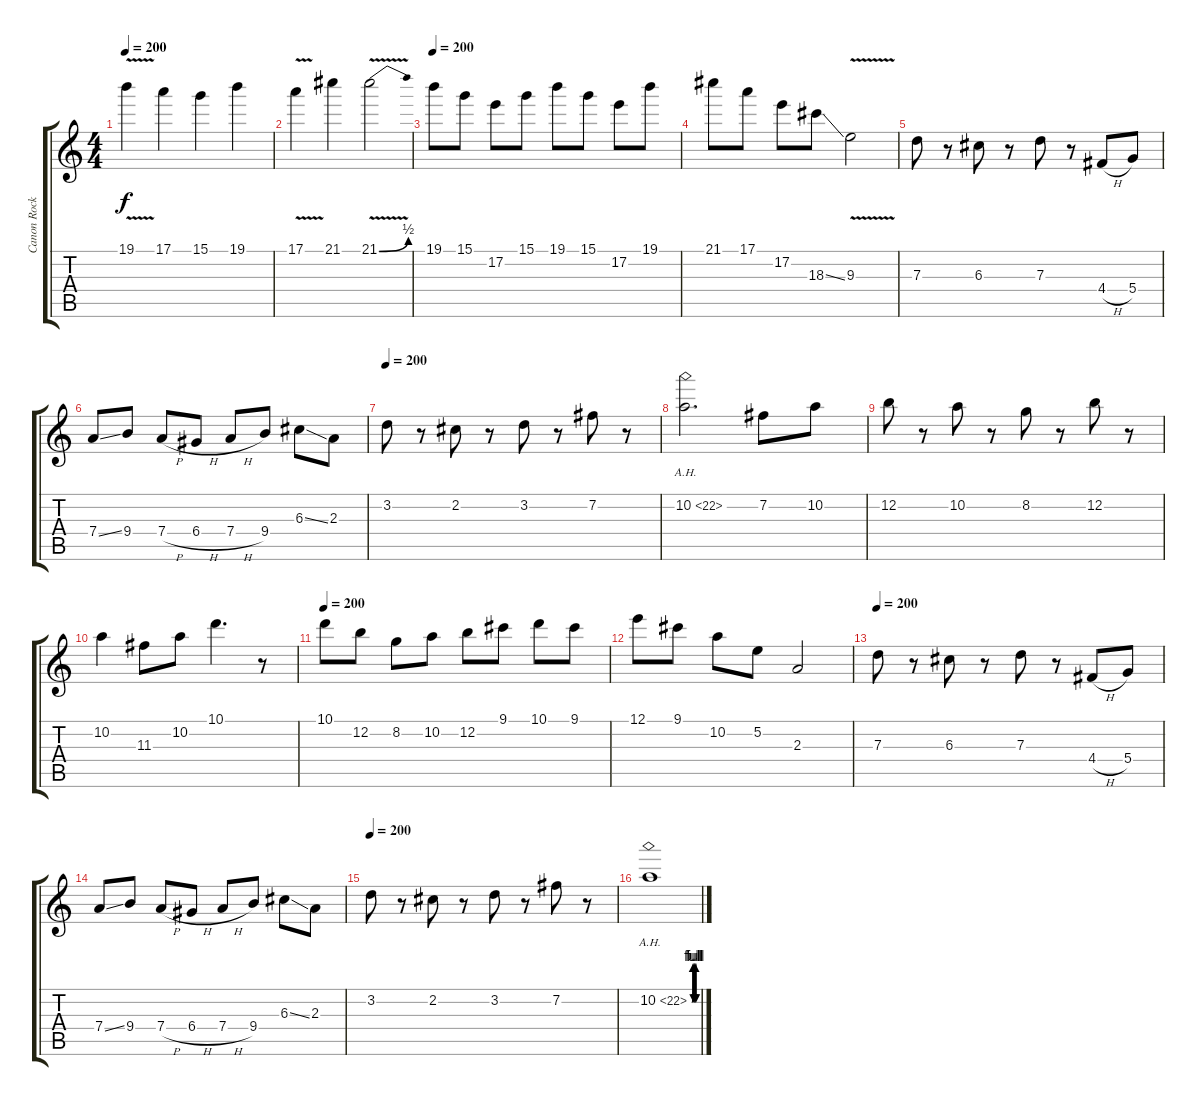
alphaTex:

\track ("Canon Rock" "Canon Rock") {instrument distortionguitar}
\staff {score tabs}
\tuning (E4 B3 G3 D3 A2 E2) {hide}
\ts (4 4)
\tempo 200
\clef g2
\ks c
19.1{v}.4{dy f} 17.1.4 15.1.4 19.1.4 |
17.1{v}.4 21.1.4 21.1{be (bend 0 0 60 2) v}.2 |
\tempo 200
19.1.8 15.1.8 17.2.8 15.1.8 19.1.8 15.1.8 17.2.8 19.1.8 |
21.1.8 17.1.8 17.2.8 18.3{ss}.8 9.3{v}.2 |
7.3.8 r.8 6.3.8 r.8 7.3.8 r.8 4.4{h}.8 5.4.8 |
7.4{ss}.8 9.4.8 7.4{h}.8 6.4{h}.8 7.4{h}.8 9.4.8 6.3{ss}.8 2.3.8 |
\tempo 200
3.2.8 r.8 2.2.8 r.8 3.2.8 r.8 7.2.8 r.8 |
10.2{ah 12}.2{d} 7.2.8 10.2.8 |
12.2.8 r.8 10.2.8 r.8 8.2.8 r.8 12.2.8 r.8 |
10.2.4 11.3.8 10.2.8 10.1.4{d} r.8 |
\tempo 200
10.1.8 12.2.8 8.2.8 10.2.8 12.2.8 9.1.8 10.1.8 9.1.8 |
12.1.8 9.1.8 10.2.8 5.2.8 2.3.2 |
\tempo 200
7.3.8 r.8 6.3.8 r.8 7.3.8 r.8 4.4{h}.8 5.4.8 |
7.4{ss}.8 9.4.8 7.4{h}.8 6.4{h}.8 7.4{h}.8 9.4.8 6.3{ss}.8 2.3.8 |
\tempo 200
3.2.8 r.8 2.2.8 r.8 3.2.8 r.8 7.2.8 r.8 |
10.2{be (custom 0 0 8 0 11 4 15 4 17 0 23 0 25 4 30 4 32 0 37 0 39 4 44 4 46 0 60 0) ah 12}.1
